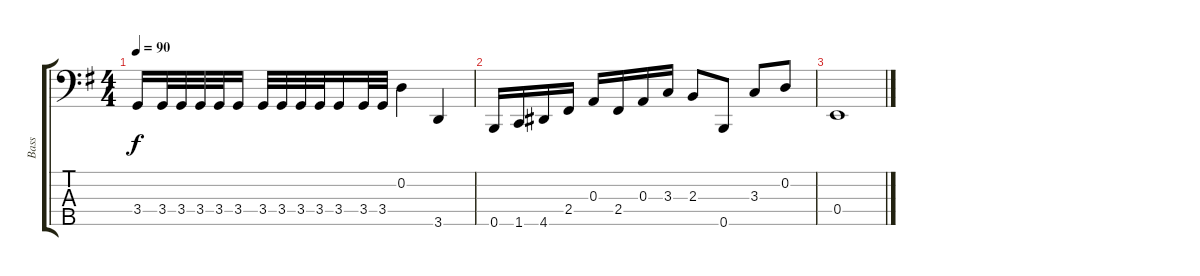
\track ("Bass" "Bass") {instrument electricbassfinger}
\staff {score tabs}
\tuning (G2 D2 A1 E1 B0) {hide}
\ts (4 4)
\tempo 90
\clef f4
\ks g
3.4.16{dy f} 3.4.32 3.4.32 3.4.32 3.4.32 3.4.16 3.4.32 3.4.32 3.4.32 3.4.32 3.4.16 3.4.32 3.4.32 0.2.4 3.5.4 |
0.5.16 1.5.16 4.5.16 2.4.16 0.3.16 2.4.16 0.3.16 3.3.16 2.3.8 0.5.8 3.3.8 0.2.8 |
0.4.1
